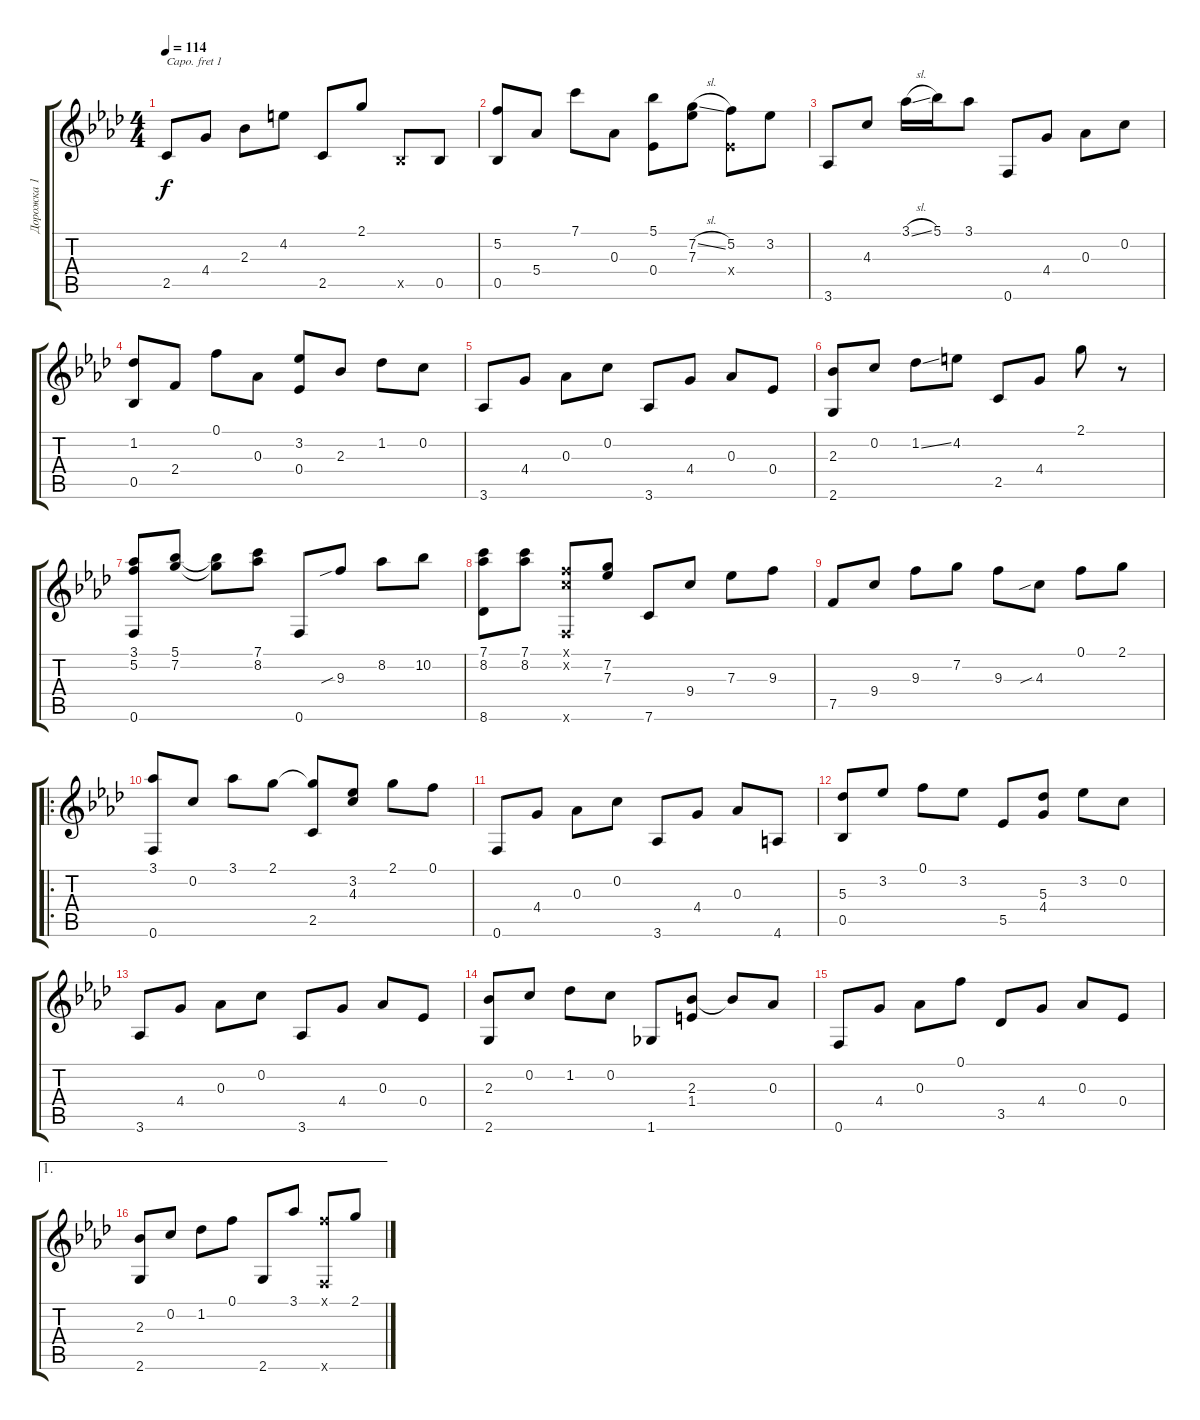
\track ("Дорожка 1" "Дорожка 1") {instrument acousticguitarsteel}
\staff {score tabs}
\capo 1
\tuning (E4 B3 G3 D3 A2 E2) {hide}
\ts (4 4)
\tempo 114
\clef g2
\ks ab
2.5.8{dy f} 4.4.8 2.3.8 4.2.8 2.5.8 2.1.8 0.5{x}.8 0.5.8 |
(5.2 0.5).8 5.4.8 7.1.8 0.3.8 (5.1 0.4).8 (7.2{sl} 7.3).8 (5.2 0.4{x}).8 3.2.8 |
3.6.8 4.3.8 3.1{sl}.16 5.1.16 3.1.8 0.6.8 4.4.8 0.3.8 0.2.8 |
(1.2 0.5).8 2.4.8 0.1.8 0.3.8 (3.2 0.4).8 2.3.8 1.2.8 0.2.8 |
3.6.8 4.4.8 0.3.8 0.2.8 3.6.8 4.4.8 0.3.8 0.4.8 |
(2.3 2.6).8 0.2.8 1.2{ss}.8 4.2.8 2.5.8 4.4.8 2.1.8 r.8 |
(3.1 5.2 0.6).8 (5.1 7.2).8 (5.1{t} 7.2{t}).8 (7.1 8.2).8 0.6.8 9.3{sib}.8 8.2.8 10.2.8 |
(7.1 8.2 8.6).8 (7.1 8.2).8 (0.1{x} 0.2{x} 0.6{x}).8 (7.2 7.3).8 7.6.8 9.4.8 7.3.8 9.3.8 |
7.5.8 9.4.8 9.3.8 7.2.8 9.3.8 4.3{sib}.8 0.1.8 2.1.8 |
\ro
(3.1 0.6).8 0.2.8 3.1.8 2.1.8 (2.1{t} 2.5).8 (3.2 4.3).8 2.1.8 0.1.8 |
0.6.8 4.4.8 0.3.8 0.2.8 3.6.8 4.4.8 0.3.8 4.6.8 |
(5.3 0.5).8 3.2.8 0.1.8 3.2.8 5.5.8 (5.3 4.4).8 3.2.8 0.2.8 |
3.6.8 4.4.8 0.3.8 0.2.8 3.6.8 4.4.8 0.3.8 0.4.8 |
(2.3 2.6).8 0.2.8 1.2.8 0.2.8 1.6.8 (2.3 1.4).8 2.3{t}.8 0.3.8 |
0.6.8 4.4.8 0.3.8 0.1.8 3.5.8 4.4.8 0.3.8 0.4.8 |
\ae 1
(2.3 2.6).8 0.2.8 1.2.8 0.1.8 2.6.8 3.1.8 (0.1{x} 0.6{x}).8 2.1.8
